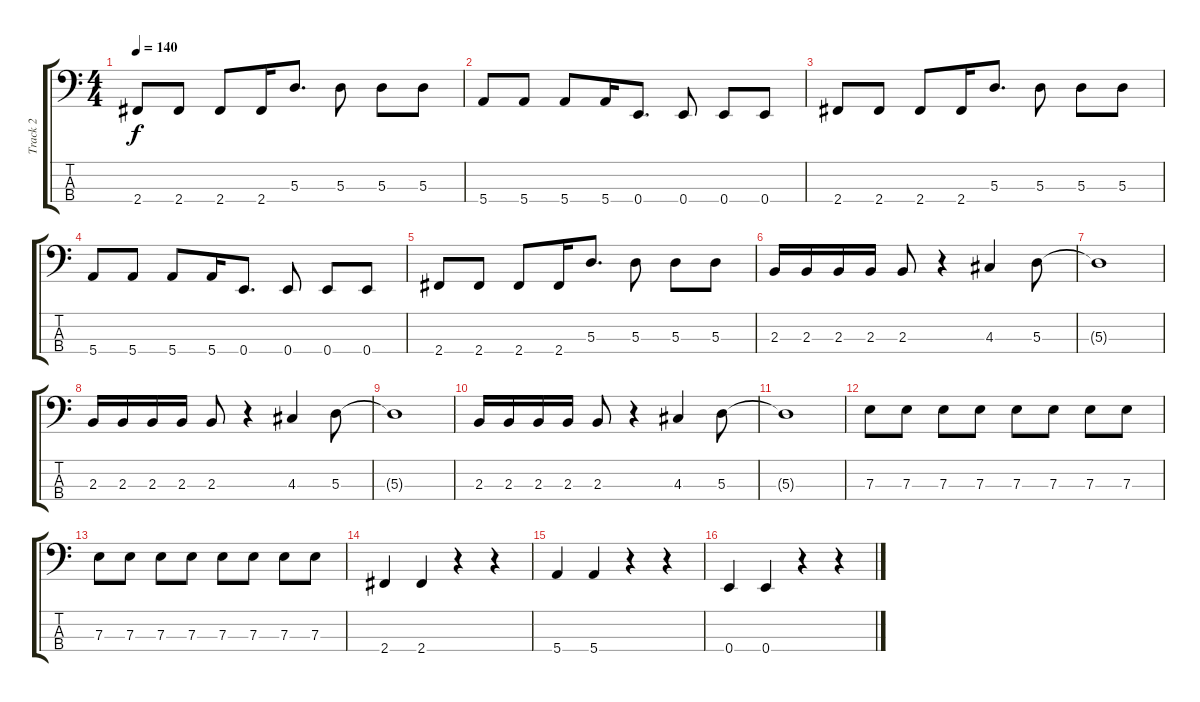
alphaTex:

\track ("Track 2" "Track 2") {instrument electricbasspick}
\staff {score tabs}
\tuning (G2 D2 A1 E1) {hide}
\ts (4 4)
\tempo 140
\clef f4
\ks c
2.4.8{dy f} 2.4.8 2.4.8 2.4.16 5.3.8{d} 5.3.8 5.3.8 5.3.8 |
5.4.8 5.4.8 5.4.8 5.4.16 0.4.8{d} 0.4.8 0.4.8 0.4.8 |
2.4.8 2.4.8 2.4.8 2.4.16 5.3.8{d} 5.3.8 5.3.8 5.3.8 |
5.4.8 5.4.8 5.4.8 5.4.16 0.4.8{d} 0.4.8 0.4.8 0.4.8 |
2.4.8 2.4.8 2.4.8 2.4.16 5.3.8{d} 5.3.8 5.3.8 5.3.8 |
2.3.16 2.3.16 2.3.16 2.3.16 2.3.8 r.4 4.3.4 5.3.8 |
5.3{t}.1 |
2.3.16 2.3.16 2.3.16 2.3.16 2.3.8 r.4 4.3.4 5.3.8 |
5.3{t}.1 |
2.3.16 2.3.16 2.3.16 2.3.16 2.3.8 r.4 4.3.4 5.3.8 |
5.3{t}.1 |
7.3.8 7.3.8 7.3.8 7.3.8 7.3.8 7.3.8 7.3.8 7.3.8 |
7.3.8 7.3.8 7.3.8 7.3.8 7.3.8 7.3.8 7.3.8 7.3.8 |
2.4.4 2.4.4 r.4 r.4 |
5.4.4 5.4.4 r.4 r.4 |
0.4.4 0.4.4 r.4 r.4
